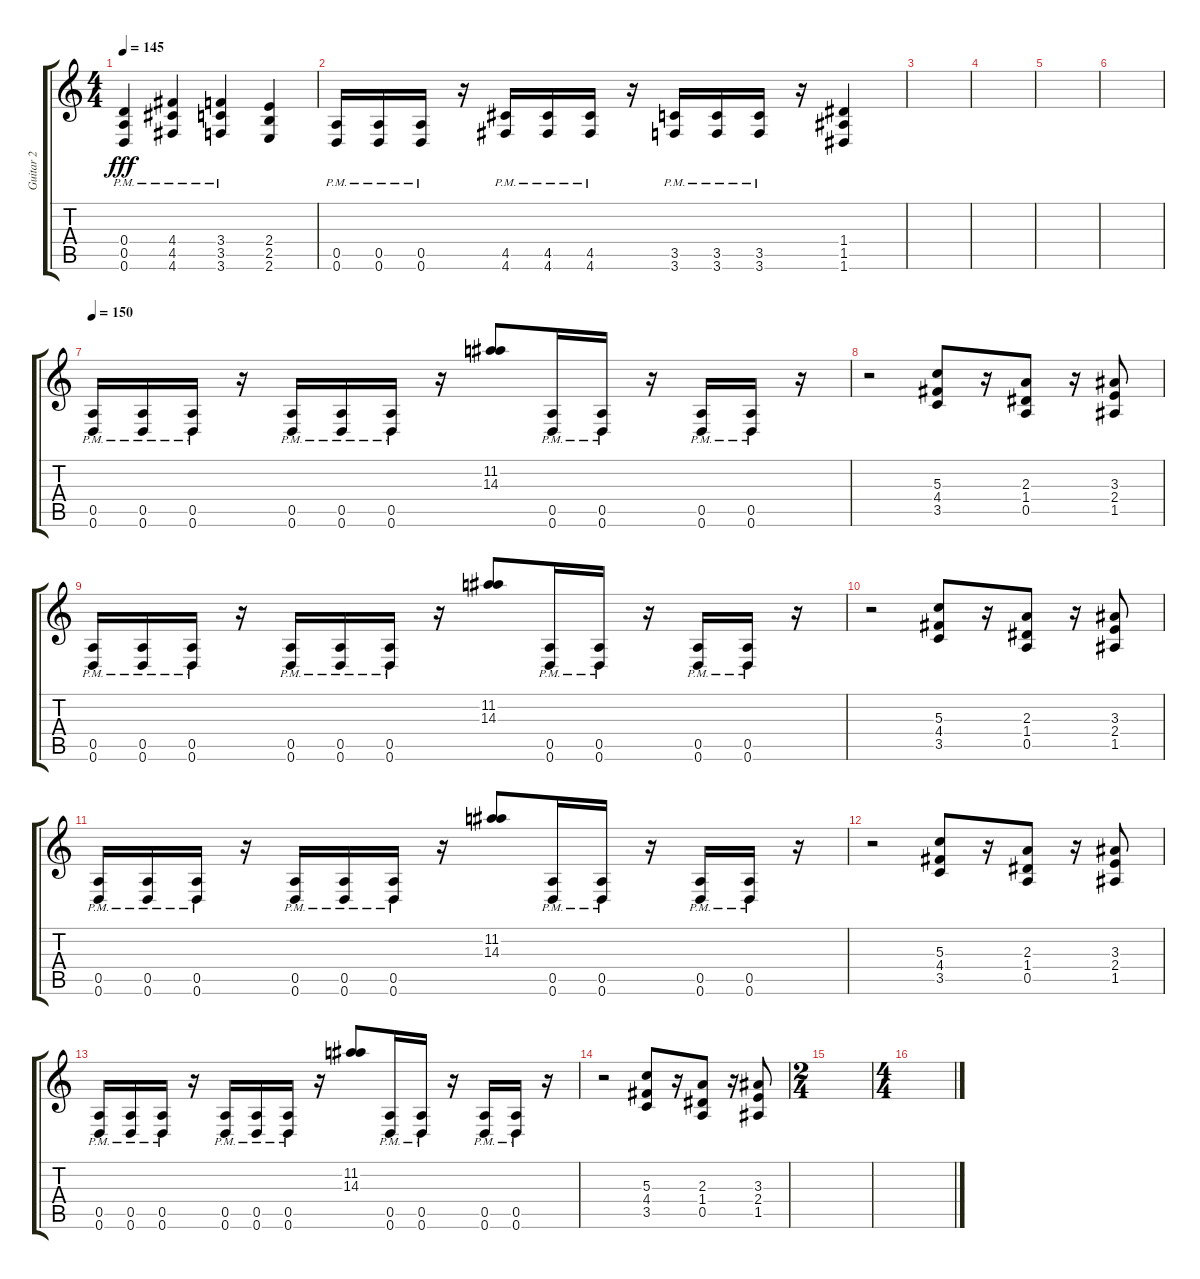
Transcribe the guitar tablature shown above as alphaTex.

\track ("Guitar 2" "Guitar 2") {instrument distortionguitar}
\staff {score tabs}
\tuning (E4 B3 G3 D3 A2 D2) {hide}
\ts (4 4)
\tempo 145
\clef g2
\ks c
(0.4{pm} 0.5{pm} 0.6{pm}).4{dy fff} (4.4{pm} 4.5{pm} 4.6{pm}).4 (3.4{pm} 3.5{pm} 3.6{pm}).4 (2.4 2.5 2.6).4 |
(0.5{pm} 0.6{pm}).16 (0.5{pm} 0.6{pm}).16 (0.5{pm} 0.6{pm}).16 r.16 (4.5{pm} 4.6{pm}).16 (4.5{pm} 4.6{pm}).16 (4.5{pm} 4.6{pm}).16 r.16 (3.5{pm} 3.6{pm}).16 (3.5{pm} 3.6{pm}).16 (3.5{pm} 3.6{pm}).16 r.16 (1.4 1.5 1.6).4 |
|
|
|
|
\tempo 150
(0.5{pm} 0.6{pm}).16 (0.5{pm} 0.6{pm}).16 (0.5{pm} 0.6{pm}).16 r.16 (0.5{pm} 0.6{pm}).16 (0.5{pm} 0.6{pm}).16 (0.5{pm} 0.6{pm}).16 r.16 (11.2 14.3).8 (0.5{pm} 0.6{pm}).16 (0.5{pm} 0.6{pm}).16 r.16 (0.5{pm} 0.6{pm}).16 (0.5{pm} 0.6{pm}).16 r.16 |
r.2 (5.3 4.4 3.5).8 r.16 (2.3 1.4 0.5).8 r.16 (3.3 2.4 1.5).8 |
(0.5{pm} 0.6{pm}).16 (0.5{pm} 0.6{pm}).16 (0.5{pm} 0.6{pm}).16 r.16 (0.5{pm} 0.6{pm}).16 (0.5{pm} 0.6{pm}).16 (0.5{pm} 0.6{pm}).16 r.16 (11.2 14.3).8 (0.5{pm} 0.6{pm}).16 (0.5{pm} 0.6{pm}).16 r.16 (0.5{pm} 0.6{pm}).16 (0.5{pm} 0.6{pm}).16 r.16 |
r.2 (5.3 4.4 3.5).8 r.16 (2.3 1.4 0.5).8 r.16 (3.3 2.4 1.5).8 |
(0.5{pm} 0.6{pm}).16 (0.5{pm} 0.6{pm}).16 (0.5{pm} 0.6{pm}).16 r.16 (0.5{pm} 0.6{pm}).16 (0.5{pm} 0.6{pm}).16 (0.5{pm} 0.6{pm}).16 r.16 (11.2 14.3).8 (0.5{pm} 0.6{pm}).16 (0.5{pm} 0.6{pm}).16 r.16 (0.5{pm} 0.6{pm}).16 (0.5{pm} 0.6{pm}).16 r.16 |
r.2 (5.3 4.4 3.5).8 r.16 (2.3 1.4 0.5).8 r.16 (3.3 2.4 1.5).8 |
(0.5{pm} 0.6{pm}).16 (0.5{pm} 0.6{pm}).16 (0.5{pm} 0.6{pm}).16 r.16 (0.5{pm} 0.6{pm}).16 (0.5{pm} 0.6{pm}).16 (0.5{pm} 0.6{pm}).16 r.16 (11.2 14.3).8 (0.5{pm} 0.6{pm}).16 (0.5{pm} 0.6{pm}).16 r.16 (0.5{pm} 0.6{pm}).16 (0.5{pm} 0.6{pm}).16 r.16 |
r.2 (5.3 4.4 3.5).8 r.16 (2.3 1.4 0.5).8 r.16 (3.3 2.4 1.5).8 |
\ts (2 4)
|
\ts (4 4)
